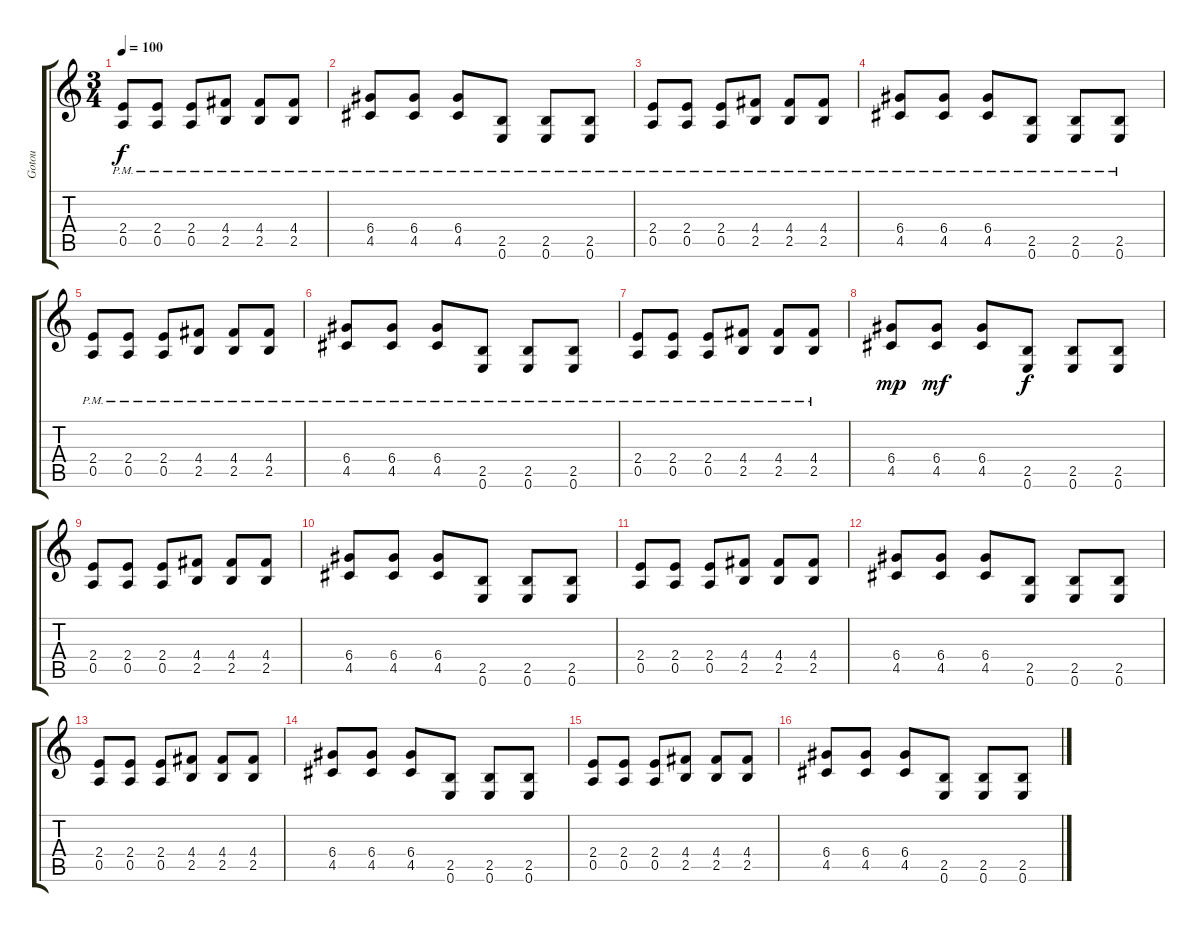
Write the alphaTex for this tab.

\track ("Gotou" "Gotou") {instrument distortionguitar}
\staff {score tabs}
\tuning (E4 B3 G3 D3 A2 E2) {hide}
\ts (3 4)
\tempo 100
\clef g2
\ks c
(2.4{pm} 0.5{pm}).8{dy f instrument electricguitarmuted} (2.4{pm} 0.5{pm}).8 (2.4{pm} 0.5{pm}).8 (4.4{pm} 2.5{pm}).8 (4.4{pm} 2.5{pm}).8 (4.4{pm} 2.5{pm}).8 |
(6.4{pm} 4.5{pm}).8 (6.4{pm} 4.5{pm}).8 (6.4{pm} 4.5{pm}).8 (2.5{pm} 0.6{pm}).8 (2.5{pm} 0.6{pm}).8 (2.5{pm} 0.6{pm}).8 |
(2.4{pm} 0.5{pm}).8 (2.4{pm} 0.5{pm}).8 (2.4{pm} 0.5{pm}).8 (4.4{pm} 2.5{pm}).8 (4.4{pm} 2.5{pm}).8 (4.4{pm} 2.5{pm}).8 |
(6.4{pm} 4.5{pm}).8 (6.4{pm} 4.5{pm}).8 (6.4{pm} 4.5{pm}).8 (2.5{pm} 0.6{pm}).8 (2.5{pm} 0.6{pm}).8 (2.5{pm} 0.6{pm}).8 |
(2.4{pm} 0.5{pm}).8{instrument electricguitarmuted} (2.4{pm} 0.5{pm}).8 (2.4{pm} 0.5{pm}).8 (4.4{pm} 2.5{pm}).8 (4.4{pm} 2.5{pm}).8 (4.4{pm} 2.5{pm}).8 |
(6.4{pm} 4.5{pm}).8 (6.4{pm} 4.5{pm}).8 (6.4{pm} 4.5{pm}).8 (2.5{pm} 0.6{pm}).8 (2.5{pm} 0.6{pm}).8 (2.5{pm} 0.6{pm}).8 |
(2.4{pm} 0.5{pm}).8 (2.4{pm} 0.5{pm}).8 (2.4{pm} 0.5{pm}).8 (4.4{pm} 2.5{pm}).8 (4.4{pm} 2.5{pm}).8 (4.4{pm} 2.5{pm}).8 |
(6.4 4.5).8{dy mp instrument distortionguitar} (6.4 4.5).8{dy mf} (6.4 4.5).8 (2.5 0.6).8{dy f} (2.5 0.6).8 (2.5 0.6).8 |
(2.4 0.5).8 (2.4 0.5).8 (2.4 0.5).8 (4.4 2.5).8 (4.4 2.5).8 (4.4 2.5).8 |
(6.4 4.5).8 (6.4 4.5).8 (6.4 4.5).8 (2.5 0.6).8 (2.5 0.6).8 (2.5 0.6).8 |
(2.4 0.5).8 (2.4 0.5).8 (2.4 0.5).8 (4.4 2.5).8 (4.4 2.5).8 (4.4 2.5).8 |
(6.4 4.5).8 (6.4 4.5).8 (6.4 4.5).8 (2.5 0.6).8 (2.5 0.6).8 (2.5 0.6).8 |
(2.4 0.5).8 (2.4 0.5).8 (2.4 0.5).8 (4.4 2.5).8 (4.4 2.5).8 (4.4 2.5).8 |
(6.4 4.5).8 (6.4 4.5).8 (6.4 4.5).8 (2.5 0.6).8 (2.5 0.6).8 (2.5 0.6).8 |
(2.4 0.5).8 (2.4 0.5).8 (2.4 0.5).8 (4.4 2.5).8 (4.4 2.5).8 (4.4 2.5).8 |
(6.4 4.5).8 (6.4 4.5).8 (6.4 4.5).8 (2.5 0.6).8 (2.5 0.6).8 (2.5 0.6).8
